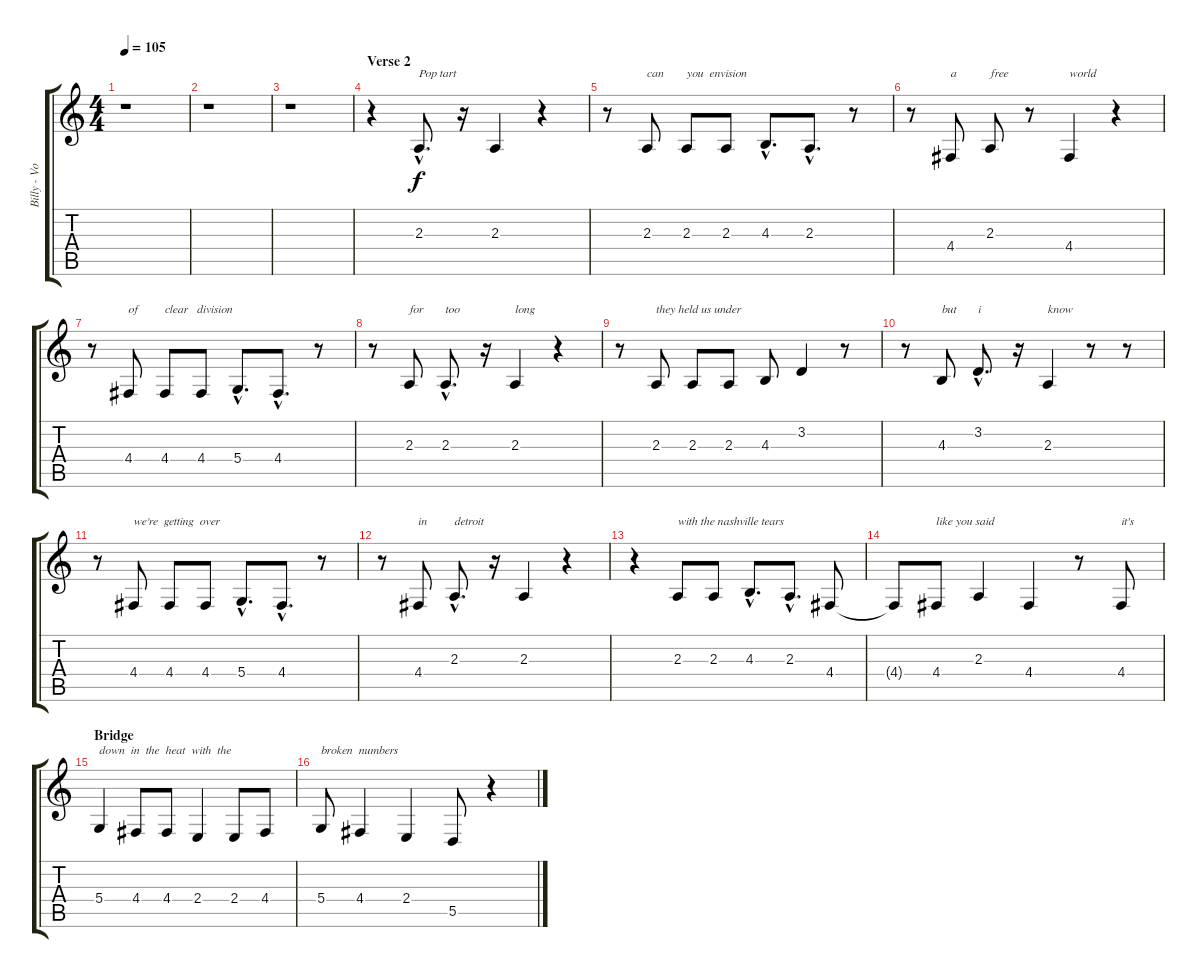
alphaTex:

\track ("Billy - Voice" "Billy - Vo") {instrument lead6voice}
\staff {score tabs}
\tuning (E4 B3 G3 D3 A2 E2) {hide}
\ts (4 4)
\tempo 105
\clef g2
\ks c
r.1{dy f} |
r.1 |
r.1 |
\section ("" "Verse 2")
r.4 2.3{hac}.8{d txt "Pop tart"} r.16 2.3.4 r.4 |
r.8 2.3.8{txt "can"} 2.3.8{txt "you  envision"} 2.3.8 4.3{hac}.8{d} 2.3{hac}.8{d} r.8 |
r.8 4.4.8{txt "a"} 2.3.8{txt "free"} r.8 4.4.4{txt "world"} r.4 |
r.8 4.4.8{txt "of"} 4.4.8{txt "clear   division"} 4.4.8 5.4{hac}.8{d} 4.4{hac}.8{d} r.8 |
r.8 2.3.8{txt "for "} 2.3{hac}.8{d txt "too"} r.16 2.3.4{txt "long"} r.4 |
r.8 2.3.8{txt "they held us under"} 2.3.8 2.3.8 4.3.8 3.2.4 r.8 |
r.8 4.3.8{txt "but   "} 3.2{hac}.8{d txt "i"} r.16 2.3.4{txt "know"} r.8 r.8 |
r.8 4.4.8{txt "we're  getting  over"} 4.4.8 4.4.8 5.4{hac}.8{d} 4.4{hac}.8{d} r.8 |
r.8 4.4.8{txt "in "} 2.3{hac}.8{d txt "detroit"} r.16 2.3.4 r.4 |
r.4 2.3.8{txt "with the nashville tears"} 2.3.8 4.3{hac}.8{d} 2.3{hac}.8{d} 4.4.8 |
4.4{t}.8 4.4.8{txt "like you said"} 2.3.4 4.4.4 r.8 4.4.8{txt "it's"} |
\section ("" "Bridge")
5.4.4{txt "down  in  the  heat  with  the "} 4.4.8 4.4.8 2.4.4 2.4.8 4.4.8 |
5.4.8{txt "broken  numbers"} 4.4.4 2.4.4 5.5.8 r.4
